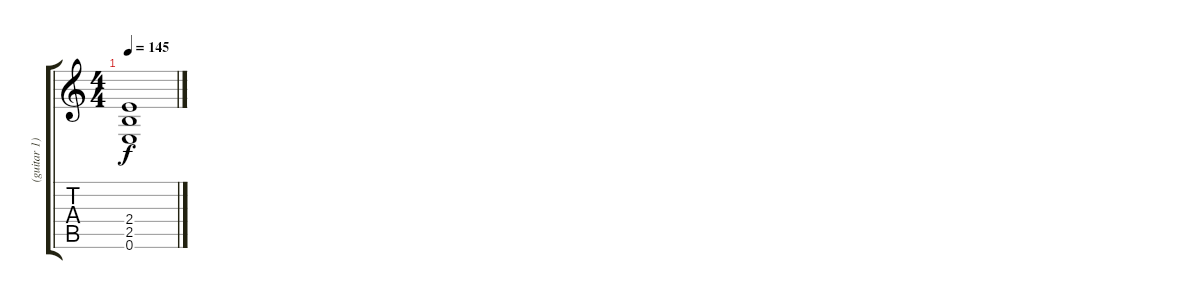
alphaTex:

\track ("(guitar 1)" "(guitar 1)") {instrument overdrivenguitar}
\staff {score tabs}
\tuning (E4 B3 G3 D3 A2 E2) {hide}
\ts (4 4)
\tempo 145
\clef g2
\ks c
(2.4{t} 2.5{t} 0.6{t}).1{dy f}
